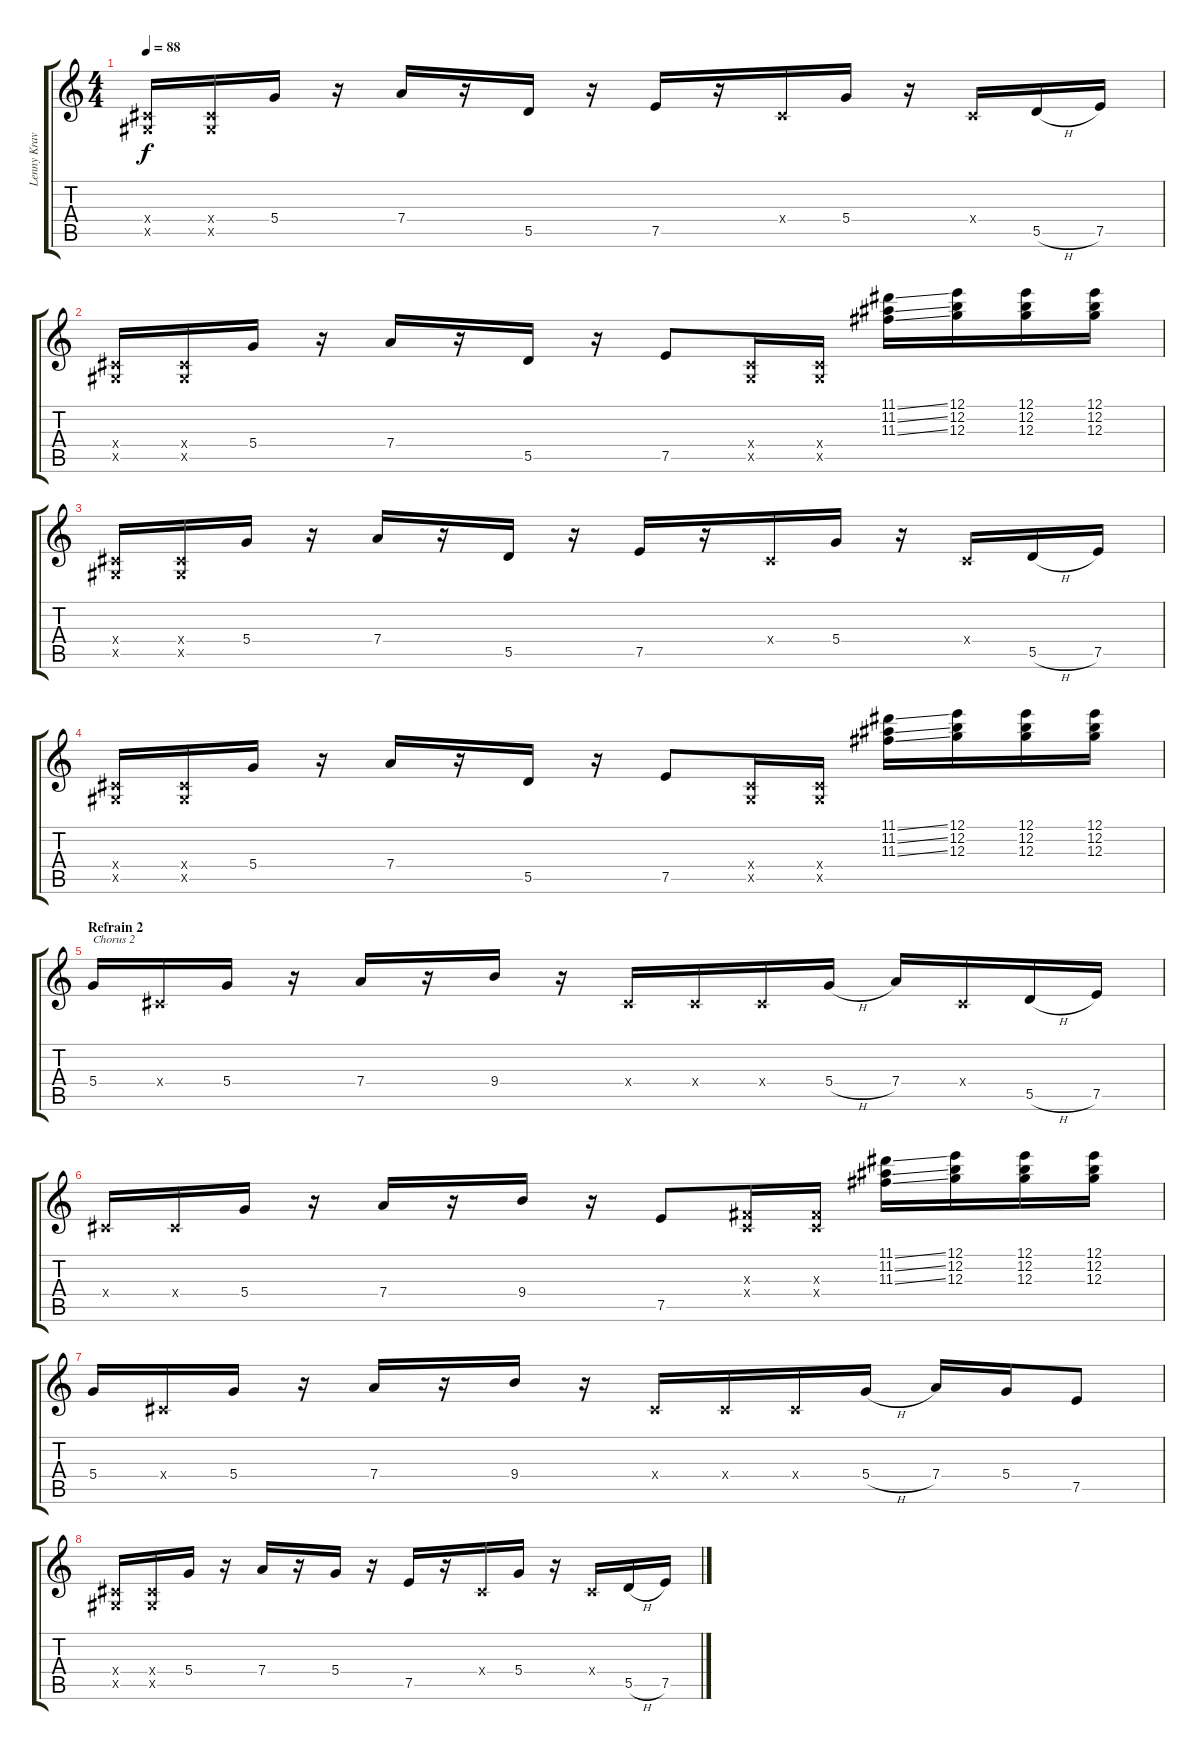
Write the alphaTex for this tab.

\track ("Lenny Kravitz" "Lenny Krav") {instrument overdrivenguitar}
\staff {score tabs}
\tuning (E4 B3 G3 D3 A2 E2) {hide}
\ts (4 4)
\tempo 88
\clef g2
\ks c
(-1.4{x} -1.5{x}).16{dy f} (-1.4{x} -1.5{x}).16 5.4.16 r.16 7.4.16 r.16 5.5.16 r.16 7.5.16 r.16 -1.4{x}.16 5.4.16 r.16 -1.4{x}.16 5.5{h}.16 7.5.16 |
(-1.4{x} -1.5{x}).16 (-1.4{x} -1.5{x}).16 5.4.16 r.16 7.4.16 r.16 5.5.16 r.16 7.5.8 (-1.4{x} -1.5{x}).16 (-1.4{x} -1.5{x}).16 (11.1{ss} 11.2{ss} 11.3{ss}).16 (12.1 12.2 12.3).16 (12.1 12.2 12.3).16 (12.1 12.2 12.3).16 |
(-1.4{x} -1.5{x}).16 (-1.4{x} -1.5{x}).16 5.4.16 r.16 7.4.16 r.16 5.5.16 r.16 7.5.16 r.16 -1.4{x}.16 5.4.16 r.16 -1.4{x}.16 5.5{h}.16 7.5.16 |
(-1.4{x} -1.5{x}).16 (-1.4{x} -1.5{x}).16 5.4.16 r.16 7.4.16 r.16 5.5.16 r.16 7.5.8 (-1.4{x} -1.5{x}).16 (-1.4{x} -1.5{x}).16 (11.1{ss} 11.2{ss} 11.3{ss}).16 (12.1 12.2 12.3).16 (12.1 12.2 12.3).16 (12.1 12.2 12.3).16 |
\section ("" "Refrain 2 ")
5.4.16{txt "Chorus 2"} -1.4{x}.16 5.4.16 r.16 7.4.16 r.16 9.4.16 r.16 -1.4{x}.16 -1.4{x}.16 -1.4{x}.16 5.4{h}.16 7.4.16 -1.4{x}.16 5.5{h}.16 7.5.16 |
-1.4{x}.16 -1.4{x}.16 5.4.16 r.16 7.4.16 r.16 9.4.16 r.16 7.5.8 (-1.3{x} -1.4{x}).16 (-1.3{x} -1.4{x}).16 (11.1{ss} 11.2{ss} 11.3{ss}).16 (12.1 12.2 12.3).16 (12.1 12.2 12.3).16 (12.1 12.2 12.3).16 |
5.4.16 -1.4{x}.16 5.4.16 r.16 7.4.16 r.16 9.4.16 r.16 -1.4{x}.16 -1.4{x}.16 -1.4{x}.16 5.4{h}.16 7.4.16 5.4.16 7.5.8 |
(-1.4{x} -1.5{x}).16 (-1.4{x} -1.5{x}).16 5.4.16 r.16 7.4.16 r.16 5.4.16 r.16 7.5.16 r.16 -1.4{x}.16 5.4.16 r.16 -1.4{x}.16 5.5{h}.16 7.5.16
